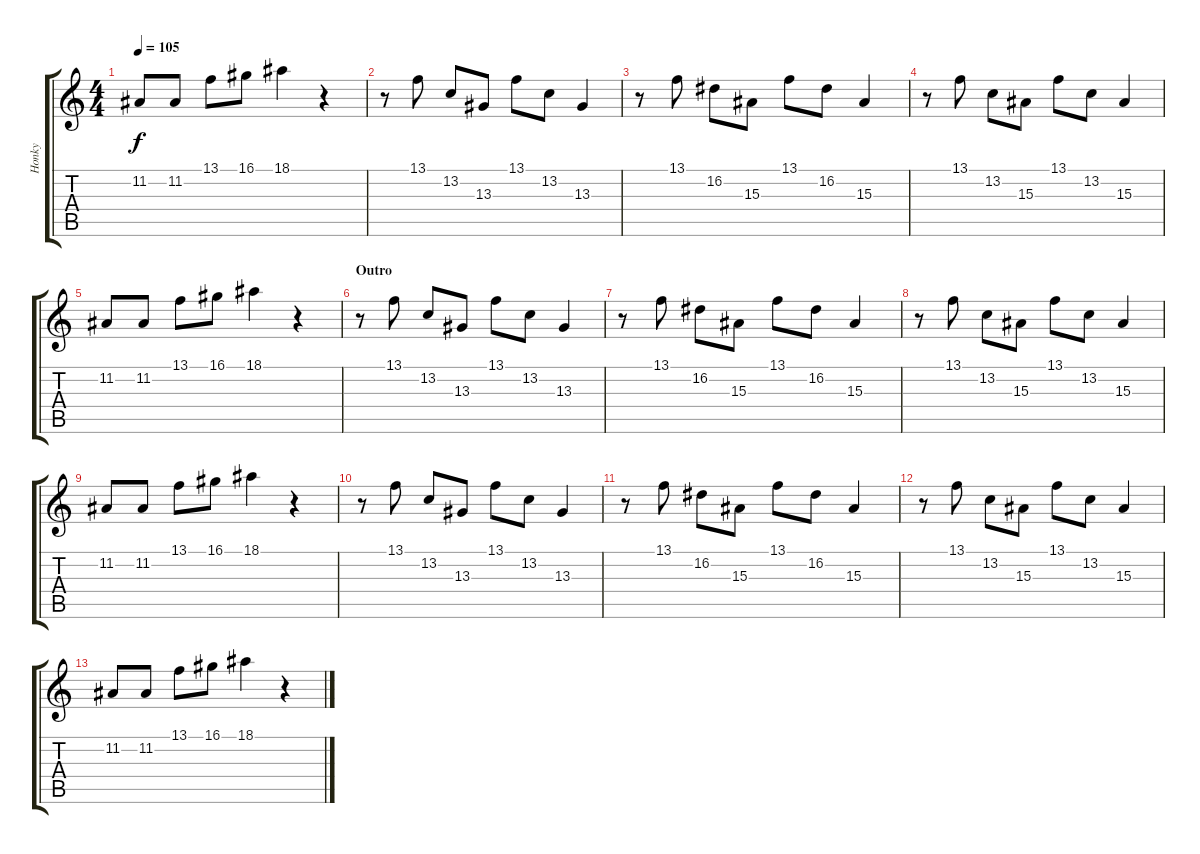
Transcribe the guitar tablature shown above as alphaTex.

\track ("Honky" "Honky") {instrument honkytonkpiano}
\staff {score tabs}
\tuning (E4 B3 G3 D3 A2 E2) {hide}
\ts (4 4)
\tempo 105
\clef g2
\ks c
11.2.8{dy f volume 8} 11.2.8 13.1.8 16.1.8 18.1.4 r.4 |
r.8{volume 6} 13.1.8 13.2.8 13.3.8 13.1.8 13.2.8 13.3.4 |
r.8 13.1.8 16.2.8 15.3.8 13.1.8 16.2.8 15.3.4 |
r.8 13.1.8 13.2.8 15.3.8 13.1.8 13.2.8 15.3.4 |
11.2.8{volume 8} 11.2.8 13.1.8 16.1.8 18.1.4 r.4 |
\section ("" "Outro")
r.8{volume 7} 13.1.8 13.2.8 13.3.8 13.1.8 13.2.8 13.3.4 |
r.8 13.1.8 16.2.8 15.3.8 13.1.8 16.2.8 15.3.4 |
r.8 13.1.8 13.2.8 15.3.8 13.1.8 13.2.8 15.3.4 |
11.2.8{volume 8} 11.2.8 13.1.8 16.1.8 18.1.4 r.4 |
r.8{volume 7} 13.1.8 13.2.8 13.3.8 13.1.8 13.2.8 13.3.4 |
r.8 13.1.8 16.2.8 15.3.8 13.1.8 16.2.8 15.3.4 |
r.8 13.1.8 13.2.8 15.3.8 13.1.8 13.2.8 15.3.4 |
11.2.8{volume 8} 11.2.8 13.1.8 16.1.8 18.1.4 r.4
